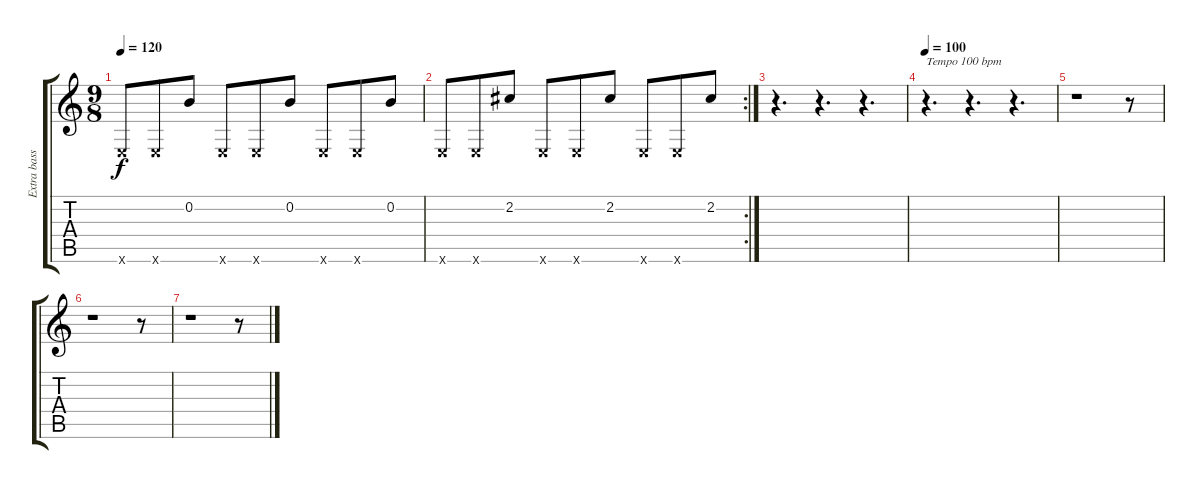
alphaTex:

\track ("Extra bass (for solo and outro parts)" "Extra bass") {instrument electricbassfinger}
\staff {score tabs}
\tuning (E4 B3 G3 D3 A2 E2) {hide}
\ts (9 8)
\tempo 120
\clef g2
\ks c
0.6{x}.8{dy f} 0.6{x}.8 0.2.8 0.6{x}.8 0.6{x}.8 0.2.8 0.6{x}.8 0.6{x}.8 0.2.8 |
\rc 2
0.6{x}.8 0.6{x}.8 2.2.8 0.6{x}.8 0.6{x}.8 2.2.8 0.6{x}.8 0.6{x}.8 2.2.8 |
r.4{d} r.4{d} r.4{d} |
\tempo 100
r.4{d txt "Tempo 100 bpm"} r.4{d} r.4{d} |
r.1 r.8 |
r.1 r.8 |
r.1 r.8
